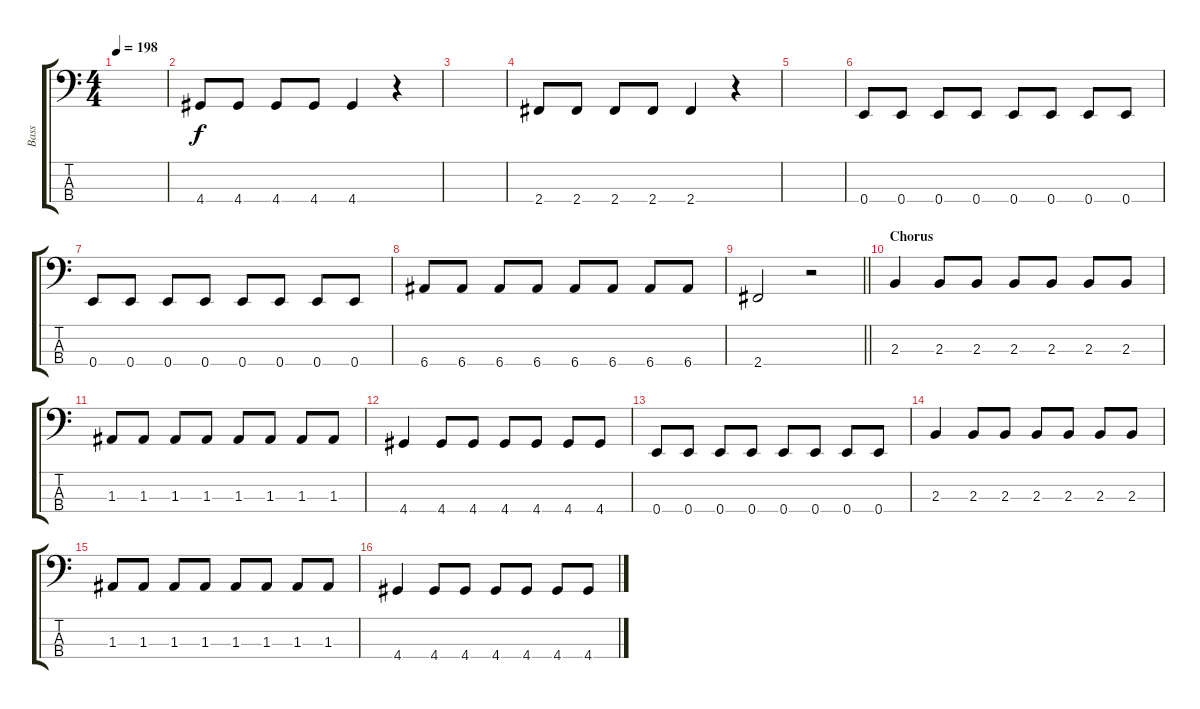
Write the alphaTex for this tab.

\track ("Bass" "Bass") {instrument electricbasspick}
\staff {score tabs}
\tuning (G2 D2 A1 E1) {hide}
\ts (4 4)
\tempo 198
\clef f4
\ks c
|
4.4.8 4.4.8 4.4.8 4.4.8 4.4.4 r.4 |
|
2.4.8 2.4.8 2.4.8 2.4.8 2.4.4 r.4 |
|
0.4.8 0.4.8 0.4.8 0.4.8 0.4.8 0.4.8 0.4.8 0.4.8 |
0.4.8 0.4.8 0.4.8 0.4.8 0.4.8 0.4.8 0.4.8 0.4.8 |
6.4.8 6.4.8 6.4.8 6.4.8 6.4.8 6.4.8 6.4.8 6.4.8 |
\barLineRight lightlight
2.4.2 r.2 |
\section ("" "Chorus")
2.3.4 2.3.8 2.3.8 2.3.8 2.3.8 2.3.8 2.3.8 |
1.3.8 1.3.8 1.3.8 1.3.8 1.3.8 1.3.8 1.3.8 1.3.8 |
4.4.4 4.4.8 4.4.8 4.4.8 4.4.8 4.4.8 4.4.8 |
0.4.8 0.4.8 0.4.8 0.4.8 0.4.8 0.4.8 0.4.8 0.4.8 |
2.3.4 2.3.8 2.3.8 2.3.8 2.3.8 2.3.8 2.3.8 |
1.3.8 1.3.8 1.3.8 1.3.8 1.3.8 1.3.8 1.3.8 1.3.8 |
4.4.4 4.4.8 4.4.8 4.4.8 4.4.8 4.4.8 4.4.8{dy f}
